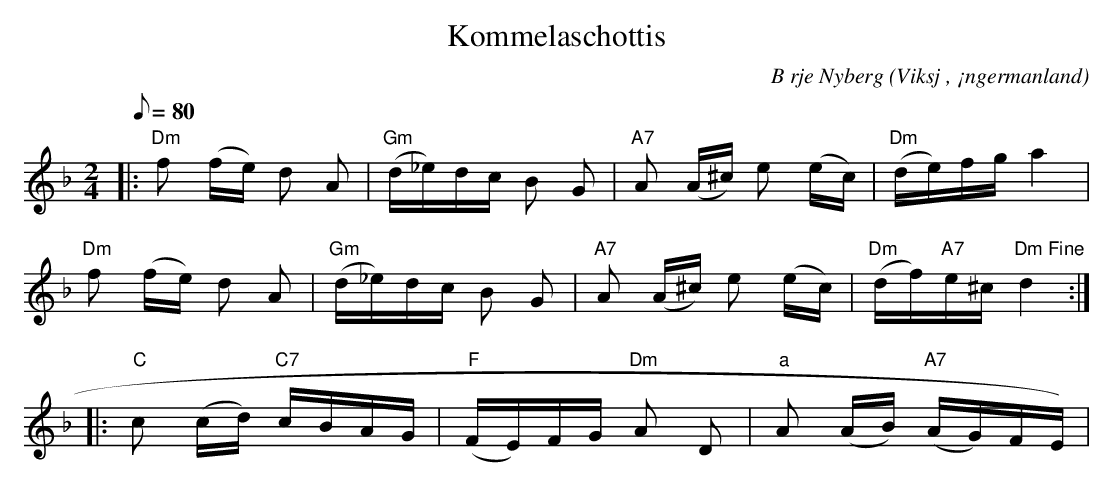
X:1
T:Kommelaschottis
C:B rje Nyberg
O:Viksj , ¡ngermanland
M:2/4
L:1/8
Q:80
K:Dm
|: "Dm"f (f/2e/2) d A | "Gm"(d/2_e/2)d/2c/2 B G | "A7"A (A/2^c/2) e (e/2c/2) |"Dm"(d/2e/2)f/2g/2 a2 |
"Dm"f (f/2e/2) d A | "Gm" (d/2_e/2)d/2c/2 B G | "A7"A (A/2^c/2) e (e/2c/2) | "Dm"(d/2f/2)"A7"e/2^c/2 "Dm Fine"d2::
"C"c (c/2d/2) "C7"c/2B/2A/2G/2 | "F"(F/2E/2)F/2G/2 "Dm"A D | "a"A (A/2B/2) "A7"(A/2G/2)F/2E/2) |
